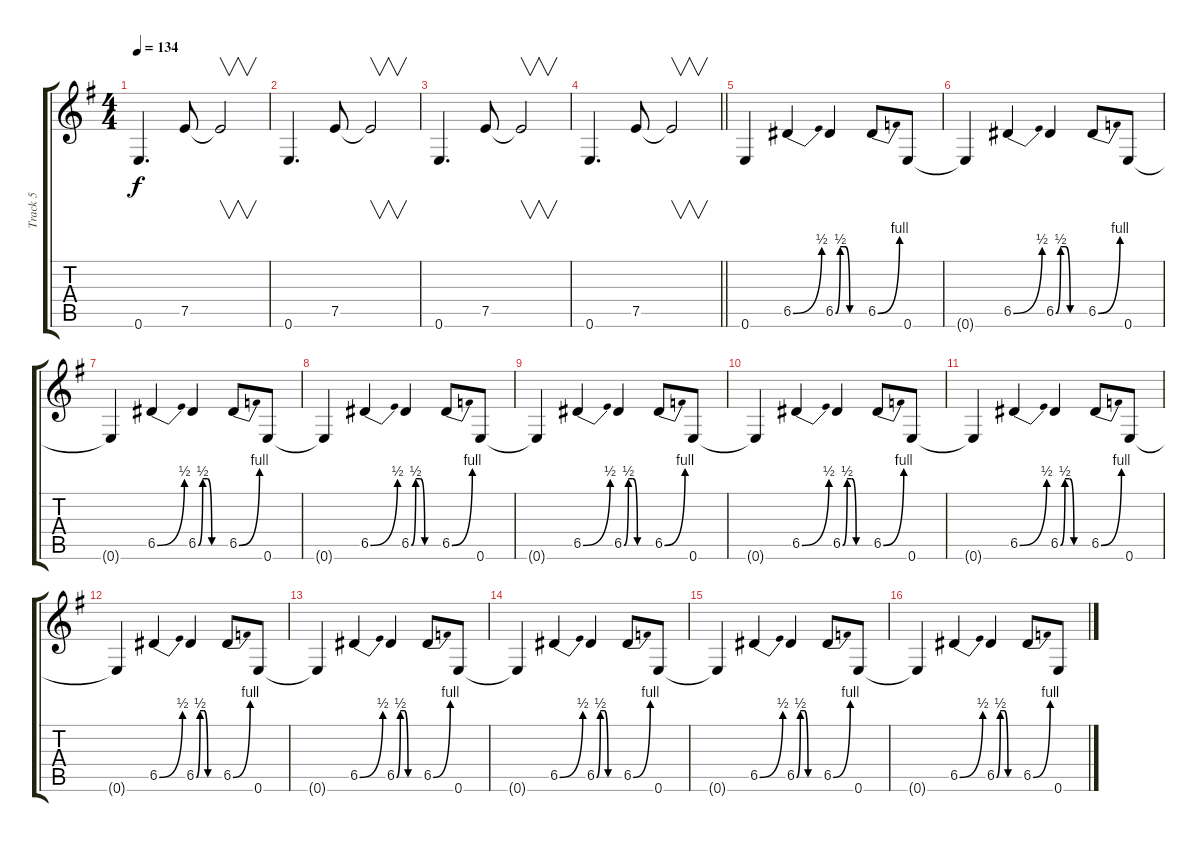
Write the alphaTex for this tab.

\track ("Track 5" "Track 5") {instrument distortionguitar}
\staff {score tabs}
\tuning (E4 B3 G3 D3 A2 E2) {hide}
\ts (4 4)
\tempo 134
\clef g2
\ks g
0.6.4{d dy f} 7.5.8 7.5{t}.2{v} |
0.6.4{d} 7.5.8 7.5{t}.2{v} |
0.6.4{d} 7.5.8 7.5{t}.2{v} |
\barLineRight lightlight
0.6.4{d} 7.5.8 7.5{t}.2{v} |
0.6.4 6.5{be (bend 0 0 60 2)}.4 6.5{be (custom 0 0 10 2 20 2 30 0 60 0)}.4 6.5{be (bend 0 0 60 4)}.8 0.6.8 |
0.6{t}.4 6.5{be (bend 0 0 60 2)}.4 6.5{be (custom 0 0 10 2 20 2 30 0 60 0)}.4 6.5{be (bend 0 0 60 4)}.8 0.6.8 |
0.6{t}.4 6.5{be (bend 0 0 60 2)}.4 6.5{be (custom 0 0 10 2 20 2 30 0 60 0)}.4 6.5{be (bend 0 0 60 4)}.8 0.6.8 |
0.6{t}.4 6.5{be (bend 0 0 60 2)}.4 6.5{be (custom 0 0 10 2 20 2 30 0 60 0)}.4 6.5{be (bend 0 0 60 4)}.8 0.6.8 |
0.6{t}.4 6.5{be (bend 0 0 60 2)}.4 6.5{be (custom 0 0 10 2 20 2 30 0 60 0)}.4 6.5{be (bend 0 0 60 4)}.8 0.6.8 |
0.6{t}.4 6.5{be (bend 0 0 60 2)}.4 6.5{be (custom 0 0 10 2 20 2 30 0 60 0)}.4 6.5{be (bend 0 0 60 4)}.8 0.6.8 |
0.6{t}.4{volume 0} 6.5{be (bend 0 0 60 2)}.4 6.5{be (custom 0 0 10 2 20 2 30 0 60 0)}.4 6.5{be (bend 0 0 60 4)}.8 0.6.8 |
0.6{t}.4 6.5{be (bend 0 0 60 2)}.4 6.5{be (custom 0 0 10 2 20 2 30 0 60 0)}.4 6.5{be (bend 0 0 60 4)}.8 0.6.8 |
0.6{t}.4 6.5{be (bend 0 0 60 2)}.4 6.5{be (custom 0 0 10 2 20 2 30 0 60 0)}.4 6.5{be (bend 0 0 60 4)}.8 0.6.8 |
0.6{t}.4 6.5{be (bend 0 0 60 2)}.4 6.5{be (custom 0 0 10 2 20 2 30 0 60 0)}.4 6.5{be (bend 0 0 60 4)}.8 0.6.8 |
0.6{t}.4 6.5{be (bend 0 0 60 2)}.4 6.5{be (custom 0 0 10 2 20 2 30 0 60 0)}.4 6.5{be (bend 0 0 60 4)}.8 0.6.8 |
0.6{t}.4 6.5{be (bend 0 0 60 2)}.4 6.5{be (custom 0 0 10 2 20 2 30 0 60 0)}.4 6.5{be (bend 0 0 60 4)}.8 0.6.8
